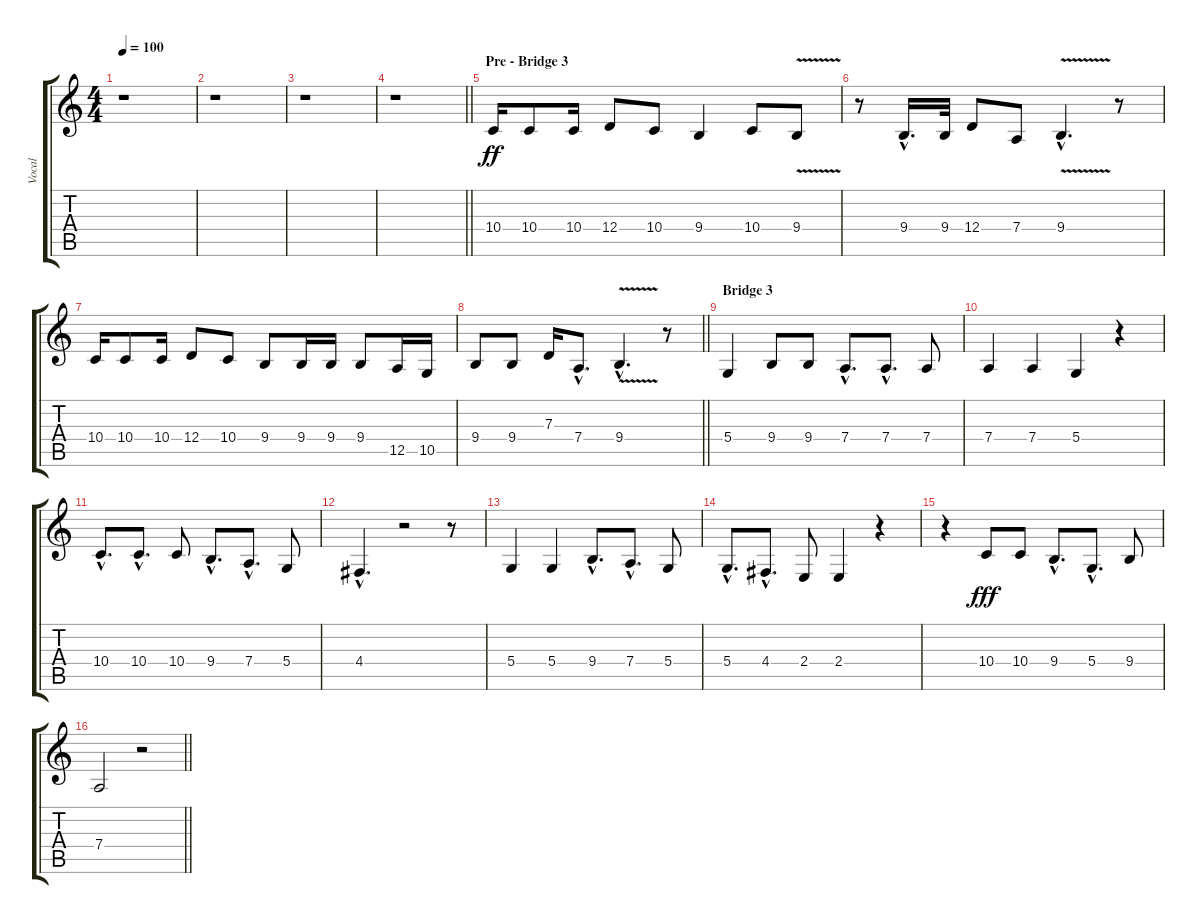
\track ("Vocal" "Vocal") {instrument tenorsax}
\staff {score tabs}
\tuning (E4 B3 G3 D3 A2 E2) {hide}
\ts (4 4)
\tempo 100
\clef g2
\ks c
r.1{dy fff} |
r.1 |
r.1 |
\barLineRight lightlight
r.1 |
\section ("" "Pre - Bridge 3")
10.4.16{dy ff} 10.4.8 10.4.16 12.4.8 10.4.8 9.4.4 10.4.8 9.4{v}.8 |
r.8 9.4{hac}.16{d} 9.4.32 12.4.8 7.4.8 9.4{v hac}.4{d} r.8 |
10.4.16 10.4.8 10.4.16 12.4.8 10.4.8 9.4.8 9.4.16 9.4.16 9.4.8 12.5.16 10.5.16 |
\barLineRight lightlight
9.4.8 9.4.8 7.3.16 7.4{hac}.8{d} 9.4{v hac}.4{d} r.8 |
\section ("" "Bridge 3")
5.4.4 9.4.8 9.4.8 7.4{hac}.8{d} 7.4{hac}.8{d} 7.4.8 |
7.4.4 7.4.4 5.4.4 r.4 |
10.4{hac}.8{d} 10.4{hac}.8{d} 10.4.8 9.4{hac}.8{d} 7.4{hac}.8{d} 5.4.8 |
4.4{hac}.4{d} r.2 r.8 |
5.4.4 5.4.4 9.4{hac}.8{d} 7.4{hac}.8{d} 5.4.8 |
5.4{hac}.8{d} 4.4{hac}.8{d} 2.4.8 2.4.4 r.4 |
r.4 10.4.8{dy fff} 10.4.8 9.4{hac}.8{d} 5.4{hac}.8{d} 9.4.8 |
\barLineRight lightlight
7.4.2 r.2
